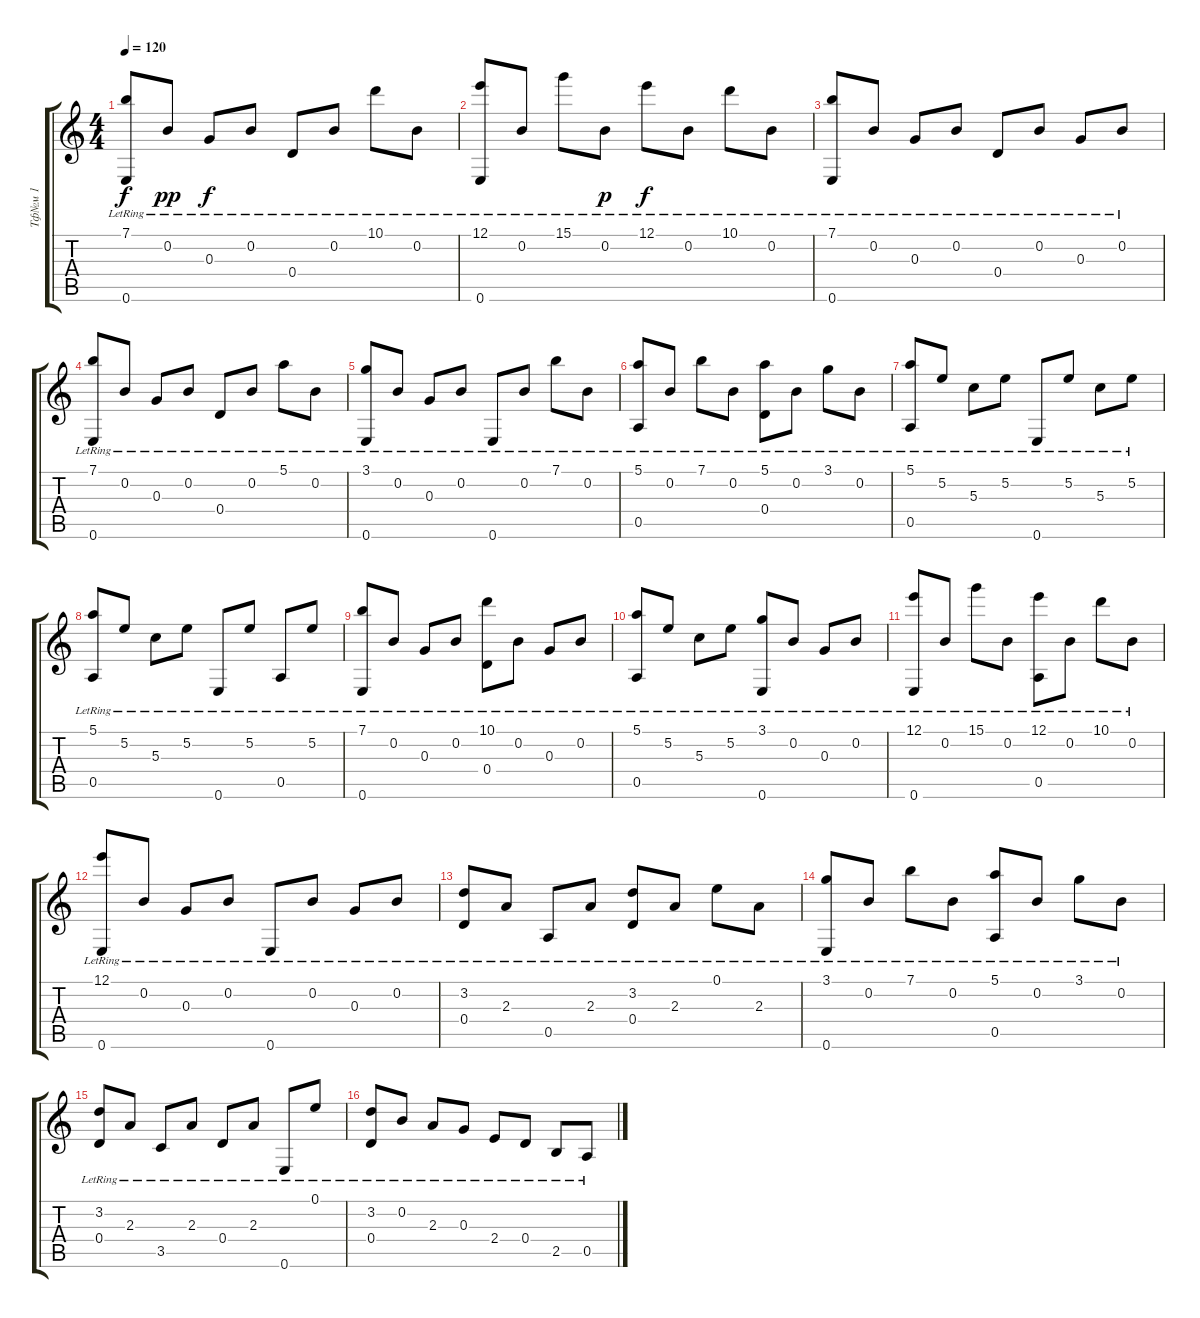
\track ("Тф№м 1" "Тф№м 1") {instrument acousticguitarnylon}
\staff {score tabs}
\tuning (E4 B3 G3 D3 A2 E2) {hide}
\ts (4 4)
\tempo 120
\clef g2
\ks c
(7.1{lr} 0.6{lr}).8{dy f instrument acousticguitarnylon} 0.2{lr}.8{dy pp} 0.3{lr}.8{dy f} 0.2{lr}.8 0.4{lr}.8 0.2{lr}.8 10.1{lr}.8 0.2{lr}.8 |
(12.1{lr} 0.6{lr}).8 0.2{lr}.8 15.1{lr}.8 0.2{lr}.8{dy p} 12.1{lr}.8{dy f} 0.2{lr}.8 10.1{lr}.8 0.2{lr}.8 |
(7.1{lr} 0.6{lr}).8 0.2{lr}.8 0.3{lr}.8 0.2{lr}.8 0.4{lr}.8 0.2{lr}.8 0.3{lr}.8 0.2{lr}.8 |
(7.1{lr} 0.6{lr}).8 0.2{lr}.8 0.3{lr}.8 0.2{lr}.8 0.4{lr}.8 0.2{lr}.8 5.1{lr}.8 0.2{lr}.8 |
(3.1{lr} 0.6{lr}).8 0.2{lr}.8 0.3{lr}.8 0.2{lr}.8 0.6{lr}.8 0.2{lr}.8 7.1{lr}.8 0.2{lr}.8 |
(5.1{lr} 0.5{lr}).8 0.2{lr}.8 7.1{lr}.8 0.2{lr}.8 (5.1{lr} 0.4{lr}).8 0.2{lr}.8 3.1{lr}.8 0.2{lr}.8 |
(5.1{lr} 0.5{lr}).8 5.2{lr}.8 5.3{lr}.8 5.2{lr}.8 0.6{lr}.8 5.2{lr}.8 5.3{lr}.8 5.2{lr}.8 |
(5.1{lr} 0.5{lr}).8 5.2{lr}.8 5.3{lr}.8 5.2{lr}.8 0.6{lr}.8 5.2{lr}.8 0.5{lr}.8 5.2{lr}.8 |
(7.1{lr} 0.6{lr}).8 0.2{lr}.8 0.3{lr}.8 0.2{lr}.8 (10.1{lr} 0.4{lr}).8 0.2{lr}.8 0.3{lr}.8 0.2{lr}.8 |
(5.1{lr} 0.5{lr}).8 5.2{lr}.8 5.3{lr}.8 5.2{lr}.8 (3.1{lr} 0.6{lr}).8 0.2{lr}.8 0.3{lr}.8 0.2{lr}.8 |
(12.1{lr} 0.6{lr}).8 0.2{lr}.8 15.1{lr}.8 0.2{lr}.8 (12.1{lr} 0.5{lr}).8 0.2{lr}.8 10.1{lr}.8 0.2{lr}.8 |
(12.1{lr} 0.6{lr}).8 0.2{lr}.8 0.3{lr}.8 0.2{lr}.8 0.6{lr}.8 0.2{lr}.8 0.3{lr}.8 0.2{lr}.8 |
(3.2{lr} 0.4{lr}).8 2.3{lr}.8 0.5{lr}.8 2.3{lr}.8 (3.2{lr} 0.4{lr}).8 2.3{lr}.8 0.1{lr}.8 2.3{lr}.8 |
(3.1{lr} 0.6{lr}).8 0.2{lr}.8 7.1{lr}.8 0.2{lr}.8 (5.1{lr} 0.5{lr}).8 0.2{lr}.8 3.1{lr}.8 0.2{lr}.8 |
(3.2{lr} 0.4{lr}).8 2.3{lr}.8 3.5{lr}.8 2.3{lr}.8 0.4{lr}.8 2.3{lr}.8 0.6{lr}.8 0.1{lr}.8 |
(3.2{lr} 0.4{lr}).8 0.2{lr}.8 2.3{lr}.8 0.3{lr}.8 2.4{lr}.8 0.4{lr}.8 2.5{lr}.8 0.5{lr}.8
